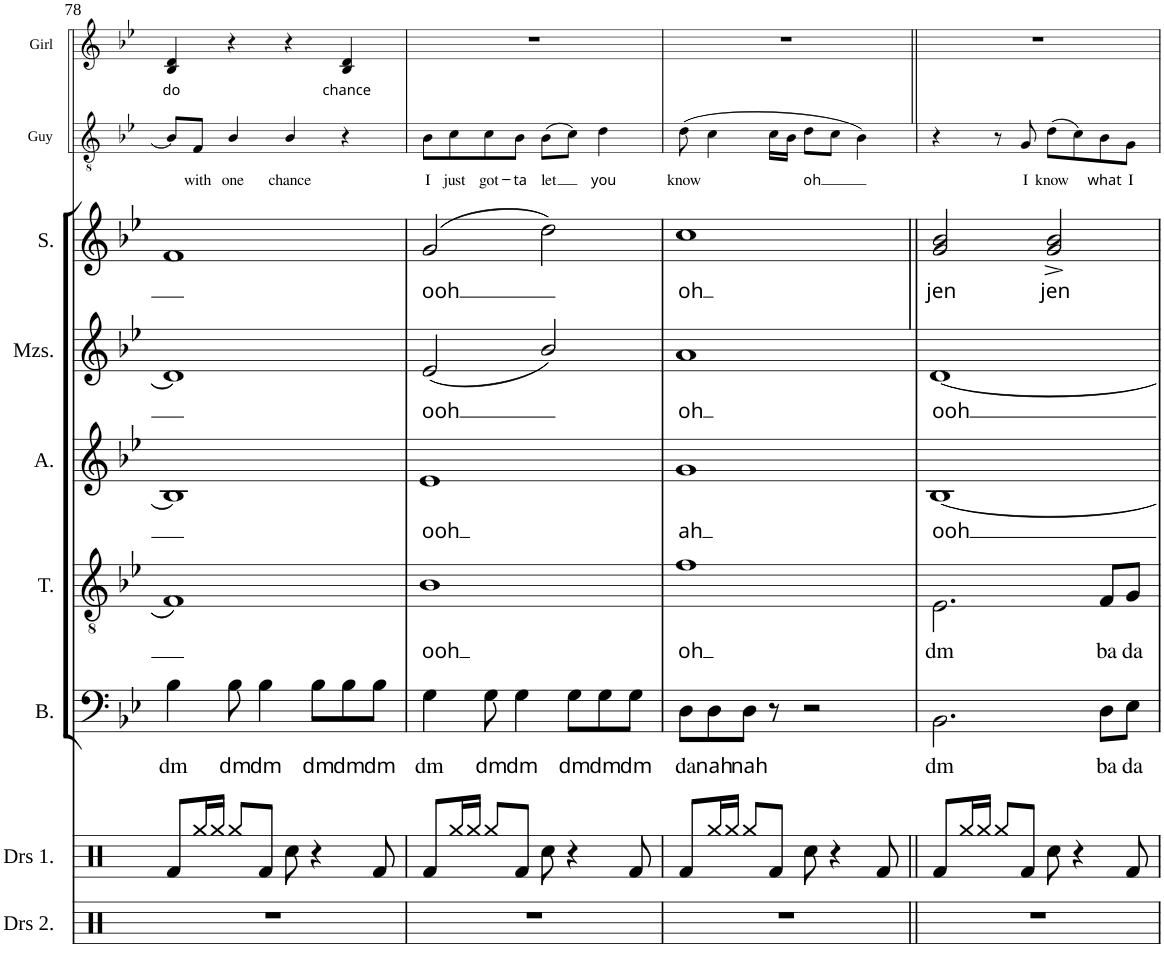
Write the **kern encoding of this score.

**kern	**kern	**kern	**text	**kern	**text	**kern	**text	**kern	**text	**kern	**text	**kern	**text	**kern	**text
*part9	*part8	*part7	*part7	*part6	*part6	*part5	*part5	*part4	*part4	*part3	*part3	*part2	*part2	*part1	*part1
*staff9	*staff8	*staff7	*staff7	*staff6	*staff6	*staff5	*staff5	*staff4	*staff4	*staff3	*staff3	*staff2	*staff2	*staff1	*staff1
*I"Drumset Layer 2	*I"Drumset Layer 1	*I"Bass	*	*I"Tenor	*	*I"Alto	*	*I"Mezzo-soprano	*	*I"Soprano	*	*I"Guy	*	*I"Girl	*
*I'Drs 2.	*I'Drs 1.	*I'B.	*	*I'T.	*	*I'A.	*	*I'Mzs.	*	*I'S.	*	*I'Guy	*	*I'Girl	*
!!LO:PB:g=z
*clefX	*clefX	*clefF4	*	*clefGv2	*	*clefG2	*	*clefG2	*	*clefG2	*	*clefGv2	*	*clefG2	*
*k[]	*k[]	*k[b-e-]	*	*k[b-e-]	*	*k[b-e-]	*	*k[b-e-]	*	*k[b-e-]	*	*k[b-e-]	*	*k[b-e-]	*
*M4/4	*M4/4	*M4/4	*	*M4/4	*	*M4/4	*	*M4/4	*	*M4/4	*	*M4/4	*	*M4/4	*
*met(c)	*met(c)	*met(c)	*	*met(c)	*	*met(c)	*	*met(c)	*	*met(c)	*	*met(c)	*	*met(c)	*
=78	=78	=78	=78	=78	=78	=78	=78	=78	=78	=78	=78	=78	=78	=78	=78
!	!	!	!LO:LY:b	!	!	!	!	!	!	!	!	!	!	!	!LO:LY:b
1r	8Rf/L	4B-\	dm	1F	.	1B-]	.	1d]	.	1f	.	8B-/L]	.	4B-/ 4d/	do
!	!	!	!	!	!	!	!	!	!	!	!	!	!LO:LY:b	!	!
.	16Rgg/L	.	.	.	.	.	.	.	.	.	.	8F/J	with	.	.
.	16Rgg/JJ	.	.	.	.	.	.	.	.	.	.	.	.	.	.
!	!	!	!LO:LY:b	!	!	!	!	!	!	!	!	!	!LO:LY:b	!	!
.	8Rgg/L	8B-\	dm	.	.	.	.	.	.	.	.	4B-/	one	4r	.
!	!	!	!LO:LY:b	!	!	!	!	!	!	!	!	!	!	!	!
.	8Rf/J	4B-\	dm	.	.	.	.	.	.	.	.	.	.	.	.
!	!	!	!	!	!	!	!	!	!	!	!	!	!LO:LY:b	!	!
.	8Rcc\	.	.	.	.	.	.	.	.	.	.	4B-/	chance	4r	.
!	!	!	!LO:LY:b	!	!	!	!	!	!	!	!	!	!	!	!
.	4r	8B-\L	dm	.	.	.	.	.	.	.	.	.	.	.	.
!	!	!	!LO:LY:b	!	!	!	!	!	!	!	!	!	!	!	!LO:LY:b
.	.	8B-\	dm	.	.	.	.	.	.	.	.	4r	.	4B-/ 4d/	chance
!	!	!	!LO:LY:b	!	!	!	!	!	!	!	!	!	!	!	!
.	8Rf/	8B-\J	dm	.	.	.	.	.	.	.	.	.	.	.	.
=79	=79	=79	=79	=79	=79	=79	=79	=79	=79	=79	=79	=79	=79	=79	=79
!	!	!	!LO:LY:b	!	!LO:LY:b	!	!LO:LY:b	!	!LO:LY:b	!	!LO:LY:b	!	!LO:LY:b	!	!
1r	8Rf/L	4G\	dm	1B-	ooh	1e-	ooh	(2e-/	ooh	(2g/	ooh	8B-\L	I	1r	.
!	!	!	!	!	!	!	!	!	!	!	!	!	!LO:LY:b	!	!
.	16Rgg/L	.	.	.	.	.	.	.	.	.	.	8c\	just	.	.
.	16Rgg/JJ	.	.	.	.	.	.	.	.	.	.	.	.	.	.
!	!	!	!LO:LY:b	!	!	!	!	!	!	!	!	!	!LO:LY:b	!	!
.	8Rgg/L	8G\	dm	.	.	.	.	.	.	.	.	8c\	got-	.	.
!	!	!	!LO:LY:b	!	!	!	!	!	!	!	!	!	!LO:LY:b	!	!
.	8Rf/J	4G\	dm	.	.	.	.	.	.	.	.	8B-\J	-ta	.	.
!	!	!	!	!	!	!	!	!	!	!	!	!	!LO:LY:b	!	!
.	8Rcc\	.	.	.	.	.	.	2b-/)	.	2dd\)	.	(8B-\L	let	.	.
!	!	!	!LO:LY:b	!	!	!	!	!	!	!	!	!	!	!	!
.	4r	8G\L	dm	.	.	.	.	.	.	.	.	8c\J)	.	.	.
!	!	!	!LO:LY:b	!	!	!	!	!	!	!	!	!	!LO:LY:b	!	!
.	.	8G\	dm	.	.	.	.	.	.	.	.	4d\	you	.	.
!	!	!	!LO:LY:b	!	!	!	!	!	!	!	!	!	!	!	!
.	8Rf/	8G\J	dm	.	.	.	.	.	.	.	.	.	.	.	.
=80	=80	=80	=80	=80	=80	=80	=80	=80	=80	=80	=80	=80	=80	=80	=80
!	!	!	!LO:LY:b	!	!LO:LY:b	!	!LO:LY:b	!	!LO:LY:b	!	!LO:LY:b	!	!LO:LY:b	!	!
1r	8Rf/L	8D\L	da	1f	oh	1g	ah	1a	oh	1cc	oh	(8d\	know	1r	.
!	!	!	!LO:LY:b	!	!	!	!	!	!	!	!	!	!	!	!
.	16Rgg/L	8D\	nah	.	.	.	.	.	.	.	.	4c\	.	.	.
.	16Rgg/JJ	.	.	.	.	.	.	.	.	.	.	.	.	.	.
!	!	!	!LO:LY:b	!	!	!	!	!	!	!	!	!	!	!	!
.	8Rgg/L	8D\J	nah	.	.	.	.	.	.	.	.	.	.	.	.
.	8Rf/J	8r	.	.	.	.	.	.	.	.	.	16c\LL	.	.	.
.	.	.	.	.	.	.	.	.	.	.	.	16B-\JJ	.	.	.
!	!	!	!	!	!	!	!	!	!	!	!	!	!LO:LY:b	!	!
.	8Rcc\	2r	.	.	.	.	.	.	.	.	.	8d\L	oh	.	.
.	4r	.	.	.	.	.	.	.	.	.	.	8c\J	.	.	.
.	.	.	.	.	.	.	.	.	.	.	.	4B-\)	.	.	.
.	8Rf/	.	.	.	.	.	.	.	.	.	.	.	.	.	.
=81||	=81||	=81||	=81||	=81||	=81||	=81||	=81||	=81||	=81||	=81||	=81||	=81||	=81||	=81||	=81||
!	!	!	!LO:LY:b	!	!LO:LY:b	!	!LO:LY:b	!	!LO:LY:b	!	!LO:LY:b	!	!	!	!
1r	8Rf/L	2.BB-\	dm	2.E-\	dm	[1B-	ooh	[1d	ooh	2g/ 2b-/	jen	4r	.	1r	.
.	16Rgg/L	.	.	.	.	.	.	.	.	.	.	.	.	.	.
.	16Rgg/JJ	.	.	.	.	.	.	.	.	.	.	.	.	.	.
.	8Rgg/L	.	.	.	.	.	.	.	.	.	.	8r	.	.	.
!	!	!	!	!	!	!	!	!	!	!	!	!	!LO:LY:b	!	!
.	8Rf/J	.	.	.	.	.	.	.	.	.	.	8G/	I	.	.
!	!	!	!	!	!	!	!	!	!	!	!LO:LY:b	!	!LO:LY:b	!	!
.	8Rcc\	.	.	.	.	.	.	.	.	2g/^ 2b-/^	jen	(8d\L	know	.	.
.	4r	.	.	.	.	.	.	.	.	.	.	8c\)	.	.	.
!	!	!	!LO:LY:b	!	!LO:LY:b	!	!	!	!	!	!	!	!LO:LY:b	!	!
.	.	8D\L	ba	8F/L	ba	.	.	.	.	.	.	8B-\	what	.	.
!	!	!	!LO:LY:b	!	!LO:LY:b	!	!	!	!	!	!	!	!LO:LY:b	!	!
.	8Rf/	8E-\J	da	8G/J	da	.	.	.	.	.	.	8G\J	I	.	.
=	=	=	=	=	=	=	=	=	=	=	=	=	=	=	=
*-	*-	*-	*-	*-	*-	*-	*-	*-	*-	*-	*-	*-	*-	*-	*-
